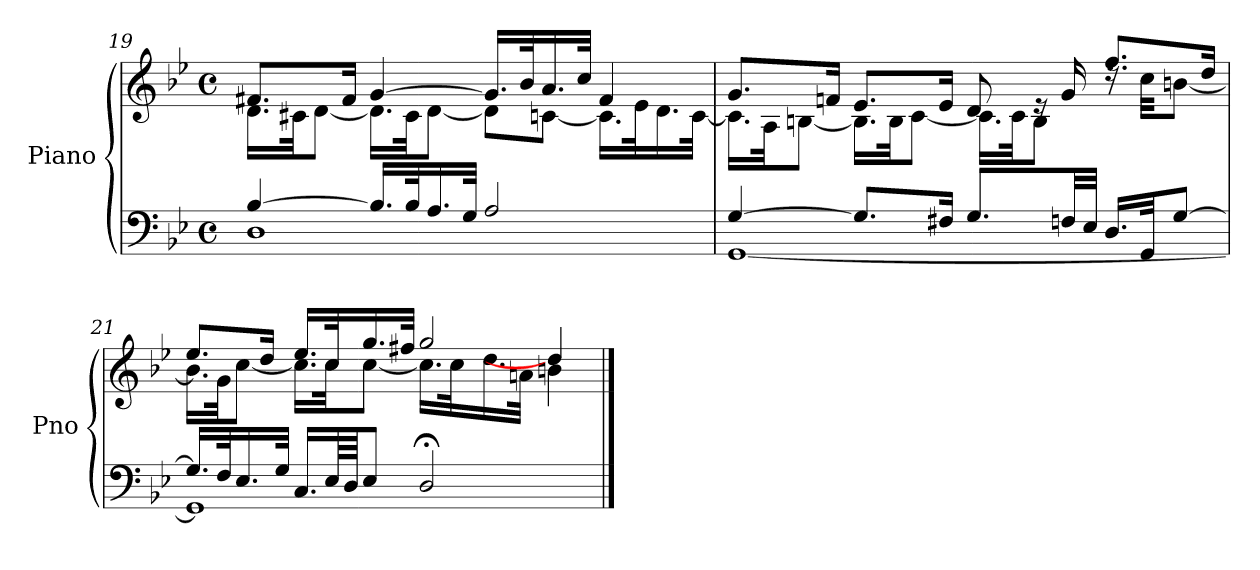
**kern	**kern
*part1	*part1
*staff2	*staff1
*I"Piano	*
*I'Pno	*
*clefF4	*clefG2
*k[b-e-]	*k[b-e-]
*M4/4	*M4/4
*met(c)	*met(c)
=19	=19
*^	*^
[4B-/	1D	8.f#X/L	16.d\LL
.	.	.	32c#X\JK
.	.	.	[8d\J
.	.	16f#/Jk	.
16.B-/LL]	.	[4g/	16.d\LL]
32B-/K	.	.	32c#\JK
16.A/	.	.	[8d\J
32G/JJk	.	.	.
2A/	.	16.g/LL]	8d\L]
.	.	32b-/K	.
.	.	16.a/	[8cn\J
.	.	32cc/JJk	.
.	.	4f#/	16.c\LL]
.	.	.	32e-\K
.	.	.	16.d\
.	.	.	[32c\JJk
!!LO:PB:g=z	!!
=20	=20	=20	=20
[4G/	[1GG	8.g/L	16.c\LL]
.	.	.	32A\JK
.	.	.	[8Bn\J
.	.	16fn/Jk	.
8.G/L]	.	8.e-/L	16.B\LL]
.	.	.	32B\JK
.	.	.	[8c\J
16F#X/Jk	.	16e-/Jk	.
8.G/L	.	8d/	16.c\LL]
.	.	.	32c\JK
.	.	16re	8B\J
32Fn/LL	.	16g/	.
32E-/JJJ	.	.	.
16.D/LL	.	8.ff/L	16.rdd
32GG/JK	.	.	32cc\KKL
[8G/J	.	.	[8bn\J
.	.	16dd/Jk	.
=21	=21	=21	=21
*	*	*	*^
16.G/LL]	1GG]	8.ee-/L	16.b\LL]	8ryy
32F/K	.	.	32g\JK	.
*	*	*	*v	*v
16.E-/	.	.	[8cc\J
.	.	16dd/Jk	.
32G/JJk	.	.	.
16.C/LL	.	16.ee-/LL	16.cc\LL]
64E-/LL	.	32cc/K	32cc\JK
64D/JJJ	.	.	.
8E-/J	.	16.gg/	[8cc\J
.	.	32ff#X/JJk	.
2D;/	.	2gg/	16.cc\LL]
.	.	.	32cc\K
*	*	*	*^
.	.	.	16.dd\	[8dd;</yy
.	.	.	32an\JJk	.
.	.	.	4bn\	4dd/]
*v	*v	*	*	*
*	*v	*v	*v
==	==
*-	*-
